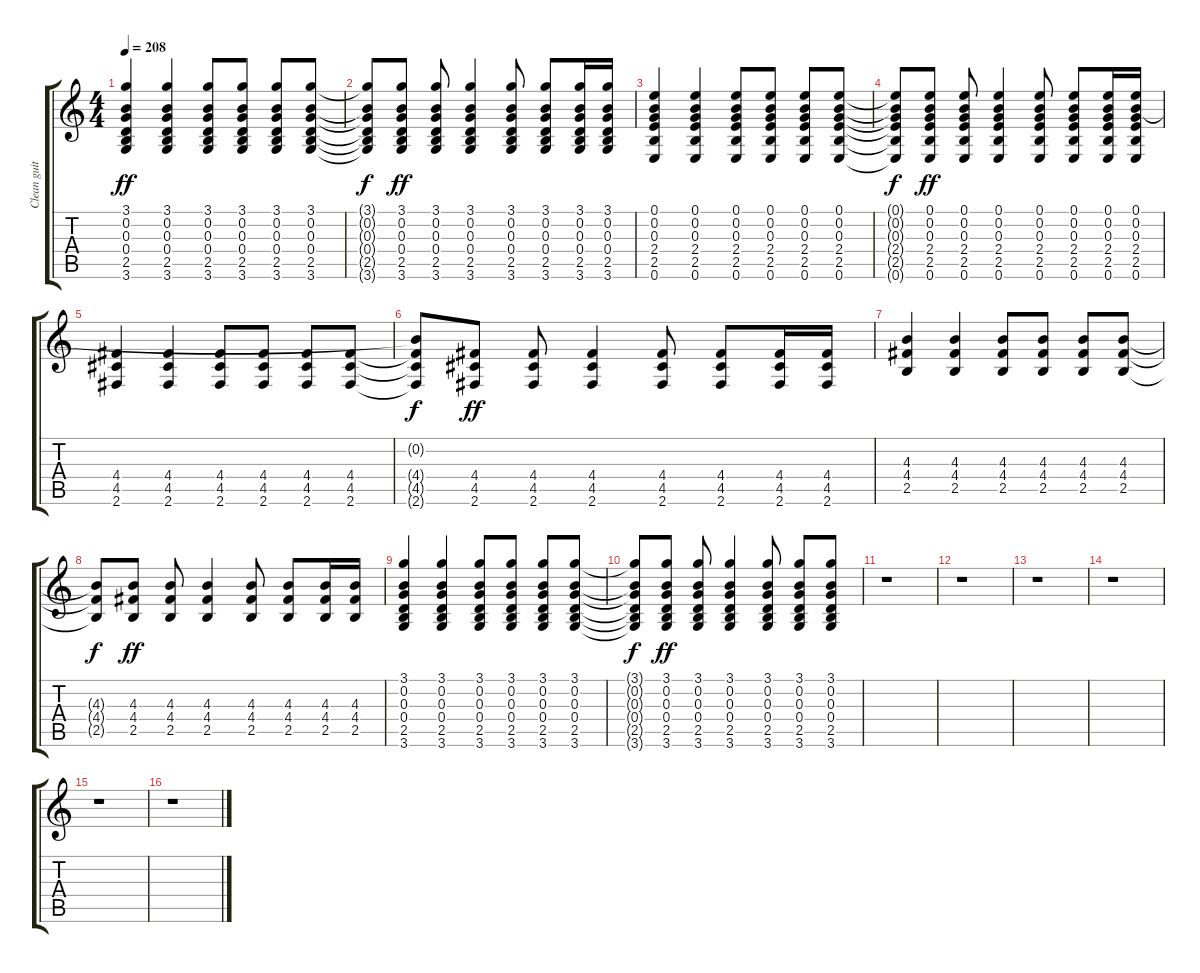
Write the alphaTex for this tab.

\track ("Clean guitar" "Clean guit") {instrument acousticguitarsteel}
\staff {score tabs}
\tuning (E4 B3 G3 D3 A2 E2) {hide}
\ts (4 4)
\tempo 208
\clef g2
\ks c
(3.1 0.2 0.3 0.4 2.5 3.6).4{dy ff} (3.1 0.2 0.3 0.4 2.5 3.6).4 (3.1 0.2 0.3 0.4 2.5 3.6).8 (3.1 0.2 0.3 0.4 2.5 3.6).8 (3.1 0.2 0.3 0.4 2.5 3.6).8 (3.1 0.2 0.3 0.4 2.5 3.6).8 |
(3.1{t} 0.2{t} 0.3{t} 0.4{t} 2.5{t} 3.6{t}).8{dy f} (3.1 0.2 0.3 0.4 2.5 3.6).8{dy ff} (3.1 0.2 0.3 0.4 2.5 3.6).8 (3.1 0.2 0.3 0.4 2.5 3.6).4 (3.1 0.2 0.3 0.4 2.5 3.6).8 (3.1 0.2 0.3 0.4 2.5 3.6).8 (3.1 0.2 0.3 0.4 2.5 3.6).16 (3.1 0.2 0.3 0.4 2.5 3.6).16 |
(0.1 0.2 0.3 2.4 2.5 0.6).4 (0.1 0.2 0.3 2.4 2.5 0.6).4 (0.1 0.2 0.3 2.4 2.5 0.6).8 (0.1 0.2 0.3 2.4 2.5 0.6).8 (0.1 0.2 0.3 2.4 2.5 0.6).8 (0.1 0.2 0.3 2.4 2.5 0.6).8 |
(0.1{t} 0.2{t} 0.3{t} 2.4{t} 2.5{t} 0.6{t}).8{dy f} (0.1 0.2 0.3 2.4 2.5 0.6).8{dy ff} (0.1 0.2 0.3 2.4 2.5 0.6).8 (0.1 0.2 0.3 2.4 2.5 0.6).4 (0.1 0.2 0.3 2.4 2.5 0.6).8 (0.1 0.2 0.3 2.4 2.5 0.6).8 (0.1 0.2 0.3 2.4 2.5 0.6).16 (0.1 0.2 0.3 2.4 2.5 0.6).16 |
(4.4 4.5 2.6).4 (4.4 4.5 2.6).4 (4.4 4.5 2.6).8 (4.4 4.5 2.6).8 (4.4 4.5 2.6).8 (4.4 4.5 2.6).8 |
(0.2{t} 4.4{t} 4.5{t} 2.6{t}).8{dy f} (4.4 4.5 2.6).8{dy ff} (4.4 4.5 2.6).8 (4.4 4.5 2.6).4 (4.4 4.5 2.6).8 (4.4 4.5 2.6).8 (4.4 4.5 2.6).16 (4.4 4.5 2.6).16 |
(4.3 4.4 2.5).4 (4.3 4.4 2.5).4 (4.3 4.4 2.5).8 (4.3 4.4 2.5).8 (4.3 4.4 2.5).8 (4.3 4.4 2.5).8 |
(4.3{t} 4.4{t} 2.5{t}).8{dy f} (4.3 4.4 2.5).8{dy ff} (4.3 4.4 2.5).8 (4.3 4.4 2.5).4 (4.3 4.4 2.5).8 (4.3 4.4 2.5).8 (4.3 4.4 2.5).16 (4.3 4.4 2.5).16 |
(3.1 0.2 0.3 0.4 2.5 3.6).4 (3.1 0.2 0.3 0.4 2.5 3.6).4 (3.1 0.2 0.3 0.4 2.5 3.6).8 (3.1 0.2 0.3 0.4 2.5 3.6).8 (3.1 0.2 0.3 0.4 2.5 3.6).8 (3.1 0.2 0.3 0.4 2.5 3.6).8 |
(3.1{t} 0.2{t} 0.3{t} 0.4{t} 2.5{t} 3.6{t}).8{dy f} (3.1 0.2 0.3 0.4 2.5 3.6).8{dy ff} (3.1 0.2 0.3 0.4 2.5 3.6).8 (3.1 0.2 0.3 0.4 2.5 3.6).4 (3.1 0.2 0.3 0.4 2.5 3.6).8 (3.1 0.2 0.3 0.4 2.5 3.6).8 (3.1 0.2 0.3 0.4 2.5 3.6).8 |
r.1 |
r.1 |
r.1 |
r.1 |
r.1 |
r.1
